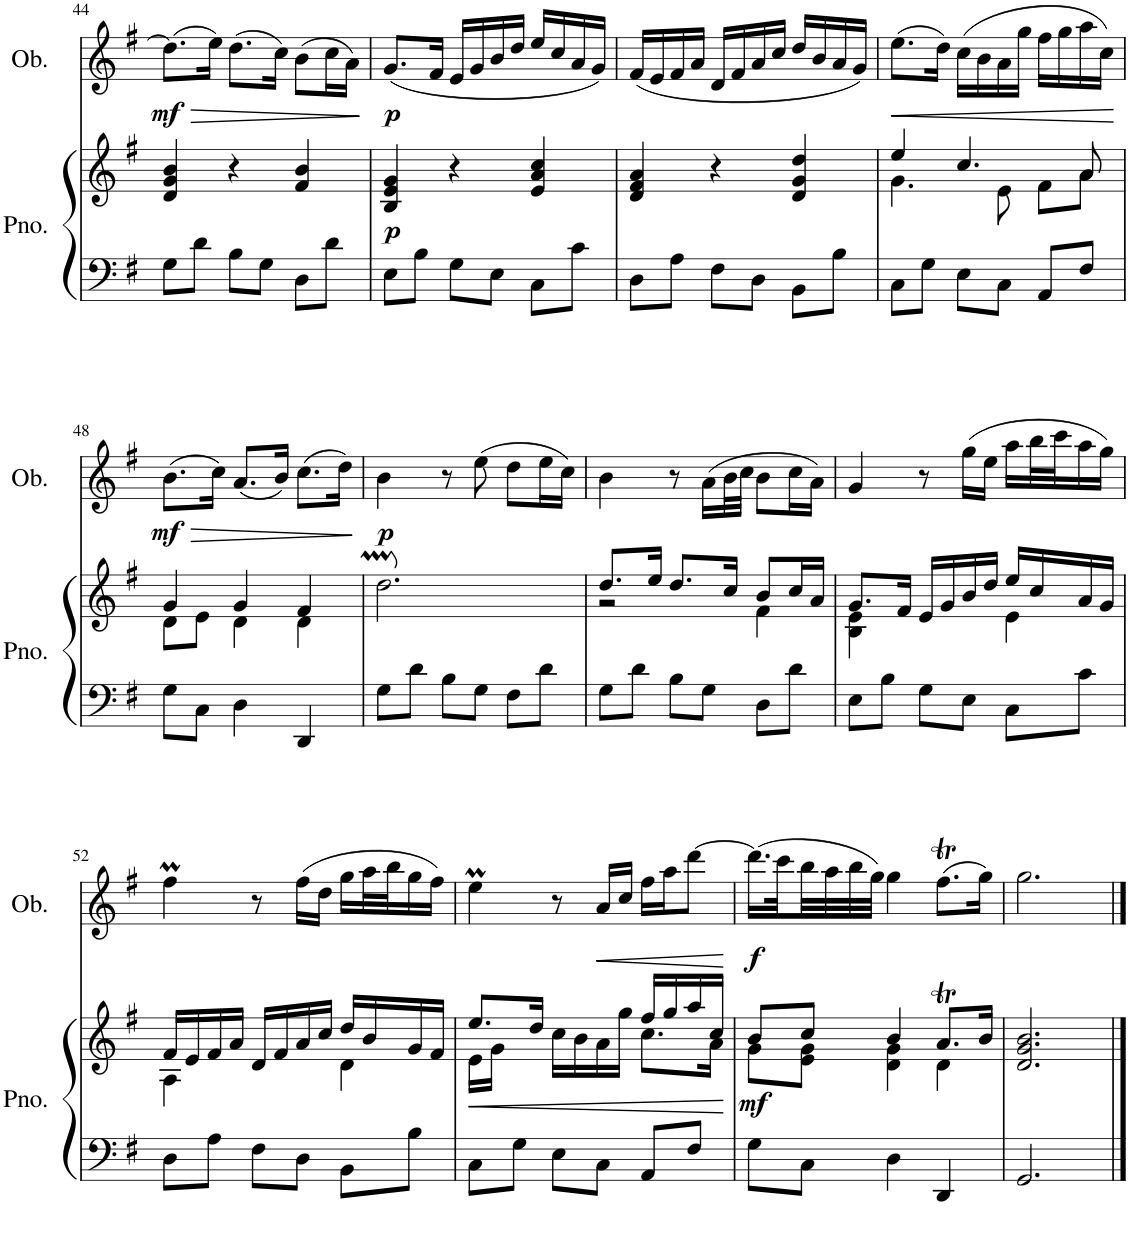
**kern	**kern	**dynam	**kern	**dynam
*part2	*part2	*part2	*part1	*part1
*staff3	*staff2	*staff2/3	*staff1	*staff1
*I"Piano	*	*	*I"Oboe	*
*I'Pno.	*	*	*I'Ob.	*
!!LO:PB:g=z
*clefF4	*clefG2	*	*clefG2	*
*k[f#]	*k[f#]	*	*k[f#]	*
*M3/4	*M3/4	*	*M3/4	*
=44	=44	=44	=44	=44
!	!	!	!	!LO:HP:b
!	!	!	!	!LO:DY:n=1:b
8G\L	4d/ 4g/ 4b/	.	(8.dd\L]	> mf
8d\J	.	.	.	.
.	.	.	16ee\Jk)	.
8B\L	4r	.	(8.dd\L	.
8G\J	.	.	.	.
.	.	.	16cc\Jk)	.
8D\L	4f#/ 4b/	.	(8b\L	.
8d\J	.	.	16cc\L	.
.	.	.	16a\JJ)	.
.	.	.	.	]
=45	=45	=45	=45	=45
!	!	!LO:DY:b	!	!LO:DY:b
8E\L	4B/ 4e/ 4g/	p	(8.g/L	p
8B\J	.	.	.	.
.	.	.	16f#/Jk	.
8G\L	4r	.	16e/LL	.
.	.	.	16g/	.
8E\J	.	.	16b/	.
.	.	.	16dd/JJ	.
8C\L	4e/ 4a/ 4cc/	.	16ee/LL	.
.	.	.	16cc/	.
8c\J	.	.	16a/	.
.	.	.	16g/JJ)	.
=46	=46	=46	=46	=46
8D\L	4d/ 4f#/ 4a/	.	(16f#/LL	.
.	.	.	16e/	.
8A\J	.	.	16f#/	.
.	.	.	16a/JJ	.
8F#\L	4r	.	16d/LL	.
.	.	.	16f#/	.
8D\J	.	.	16a/	.
.	.	.	16cc/JJ	.
8BB\L	4d/ 4g/ 4dd/	.	16dd/LL	.
.	.	.	16b/	.
8B\J	.	.	16a/	.
.	.	.	16g/JJ)	.
=47	=47	=47	=47	=47
*	*^	*	*	*
!	!	!	!	!	!LO:HP:b
8C\L	4ee/	4.g\	.	(8.ee\L	<
8G\J	.	.	.	.	.
.	.	.	.	16dd\Jk)	.
8E\L	4.cc/	.	.	(16cc\LL	.
.	.	.	.	16b\	.
8C\J	.	8e\	.	16a\	.
.	.	.	.	16gg\JJ	.
8AA/L	.	8f#\L	.	16ff#\LL	.
.	.	.	.	16gg\	.
8F#/J	8a/	8a\J	.	16aa\	.
.	.	.	.	16cc\JJ)	.
*	*v	*v	*	*	*
.	.	.	.	[
!!LO:LB:g=z
=48	=48	=48	=48	=48
*	*^	*	*	*
!	!	!	!	!	!LO:HP:b
!	!	!	!	!	!LO:DY:n=1:b
8G\L	4g/	8d\L	.	(8.b\L	> mf
8C\J	.	8e\J	.	.	.
.	.	.	.	16cc\Jk)	.
4D\	4g/	4d\	.	(8.a/L	.
.	.	.	.	16b/Jk)	.
4DD/	4f#/	4d\	.	(8.cc\L	.
.	.	.	.	16dd\Jk)	.
*	*v	*v	*	*	*
.	.	.	.	]
=49	=49	=49	=49	=49
!	!	!	!	!LO:DY:b
8G\L	2.ddM\	.	4b\	p
8d\J	.	.	.	.
8B\L	.	.	8r	.
8G\J	.	.	(8ee\	.
8F#\L	.	.	8dd\L	.
8d\J	.	.	16ee\L	.
.	.	.	16cc\JJ)	.
=50	=50	=50	=50	=50
*	*^	*	*	*
8G\L	8.dd/L	2r	.	4b\	.
8d\J	.	.	.	.	.
.	16ee/Jk	.	.	.	.
8B\L	8.dd/L	.	.	8r	.
8G\J	.	.	.	(16a\LL	.
.	16cc/Jk	.	.	32b\L	.
.	.	.	.	32cc\JJJ	.
8D\L	8b/L	4f#\	.	8b\L	.
8d\J	16cc/L	.	.	16cc\L	.
.	16a/JJ	.	.	16a\JJ)	.
=51	=51	=51	=51	=51	=51
8E\L	8.g/L	4B\ 4e\	.	4g/	.
8B\J	.	.	.	.	.
.	16f#/Jk	.	.	.	.
8G\L	16e/LL	4ryy	.	8r	.
.	16g/	.	.	.	.
8E\J	16b/	.	.	(16gg\LL	.
.	16dd/JJ	.	.	16ee\JJ	.
8C\L	16ee/LL	4e\	.	16aa\LL	.
.	16cc/	.	.	32bb\L	.
.	.	.	.	32ccc\J	.
8c\J	16a/	.	.	16aa\	.
.	16g/JJ	.	.	16gg\JJ)	.
!!LO:LB:g=z
=52	=52	=52	=52	=52	=52
8D\L	16f#/LL	4A\	.	4ff#m\	.
.	16e/	.	.	.	.
8A\J	16f#/	.	.	.	.
.	16a/JJ	.	.	.	.
8F#\L	16d/LL	4ryy	.	8r	.
.	16f#/	.	.	.	.
8D\J	16a/	.	.	(16ff#\LL	.
.	16cc/JJ	.	.	16dd\JJ	.
8BB\L	16dd/LL	4d\	.	16gg\LL	.
.	16b/	.	.	32aa\L	.
.	.	.	.	32bb\J	.
8B\J	16g/	.	.	16gg\	.
.	16f#/JJ	.	.	16ff#\JJ)	.
=53	=53	=53	=53	=53	=53
!	!	!	!LO:HP:b	!	!
8C\L	8.ee/L	16e\LL	<	4eeM\	.
.	.	16g\JJ	.	.	.
8G\J	.	4.ryy	.	.	.
.	16dd/Jk	.	.	.	.
8E\L	16cc\LL	.	.	8r	.
.	16b\	.	.	.	.
!	!	!	!	!	!LO:HP:b
8C\J	16a\	.	.	16a/LL	<
.	16gg\JJ	.	.	16cc/JJ	.
8AA/L	16ff#/LL	8.cc\L	.	16ff#\LL	.
.	16gg/	.	.	16aa\J	.
8F#/J	16aa/	.	.	[8ddd\J	.
.	16cc/JJ	16a\Jk	.	.	.
*	*v	*v	*	*	*
.	.	[	.	[
=54	=54	=54	=54	=54
*	*^	*	*	*
!	!	!	!LO:DY:b	!	!LO:DY:b
8G\L	8b/L	8g\L	mf	(16.ddd\LL]	f
.	.	.	.	32ccc\L	.
8C\J	8cc/J	8e\ 8g\J	.	32bb\	.
.	.	.	.	32aa\	.
.	.	.	.	32bb\	.
.	.	.	.	32gg\JJJ)	.
4D\	4b/	4d\ 4g\	.	4gg\	.
4DD/	8.aT/L	4d\	.	(8.ff#t\L	.
.	16b/Jk	.	.	16gg\Jk)	.
*	*v	*v	*	*	*
=55	=55	=55	=55	=55
2.GG/	2.d/ 2.g/ 2.b/	.	2.gg\	.
==	==	==	==	==
*-	*-	*-	*-	*-
